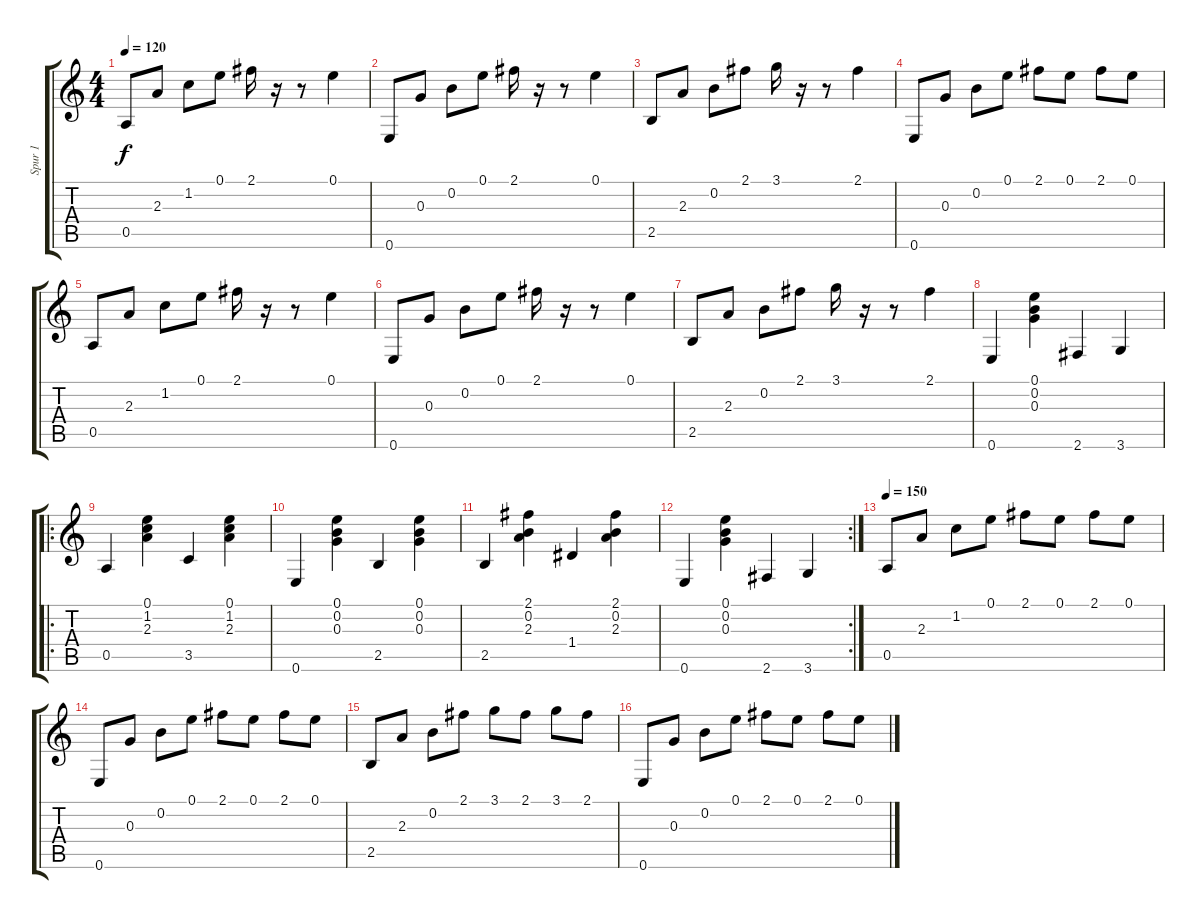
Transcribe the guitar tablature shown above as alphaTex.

\track ("Spur 1" "Spur 1") {instrument acousticguitarnylon}
\staff {score tabs}
\tuning (E4 B3 G3 D3 A2 E2) {hide}
\ts (4 4)
\tempo 120
\clef g2
\ks c
0.5.8{dy f instrument acousticguitarnylon} 2.3.8 1.2.8 0.1.8 2.1.16 r.16 r.8 0.1.4 |
0.6.8 0.3.8 0.2.8 0.1.8 2.1.16 r.16 r.8 0.1.4 |
2.5.8 2.3.8 0.2.8 2.1.8 3.1.16 r.16 r.8 2.1.4 |
0.6.8 0.3.8 0.2.8 0.1.8 2.1.8 0.1.8 2.1.8 0.1.8 |
0.5.8 2.3.8 1.2.8 0.1.8 2.1.16 r.16 r.8 0.1.4 |
0.6.8 0.3.8 0.2.8 0.1.8 2.1.16 r.16 r.8 0.1.4 |
2.5.8 2.3.8 0.2.8 2.1.8 3.1.16 r.16 r.8 2.1.4 |
0.6.4 (0.1 0.2 0.3).4 2.6.4 3.6.4 |
\ro
0.5.4 (0.1 1.2 2.3).4 3.5.4 (0.1 1.2 2.3).4 |
0.6.4 (0.1 0.2 0.3).4 2.5.4 (0.1 0.2 0.3).4 |
2.5.4 (2.1 0.2 2.3).4 1.4.4 (2.1 0.2 2.3).4 |
\rc 2
0.6.4 (0.1 0.2 0.3).4 2.6.4 3.6.4 |
\tempo 150
0.5.8 2.3.8 1.2.8 0.1.8 2.1.8 0.1.8 2.1.8 0.1.8 |
0.6.8 0.3.8 0.2.8 0.1.8 2.1.8 0.1.8 2.1.8 0.1.8 |
2.5.8 2.3.8 0.2.8 2.1.8 3.1.8 2.1.8 3.1.8 2.1.8 |
0.6.8 0.3.8 0.2.8 0.1.8 2.1.8 0.1.8 2.1.8 0.1.8
